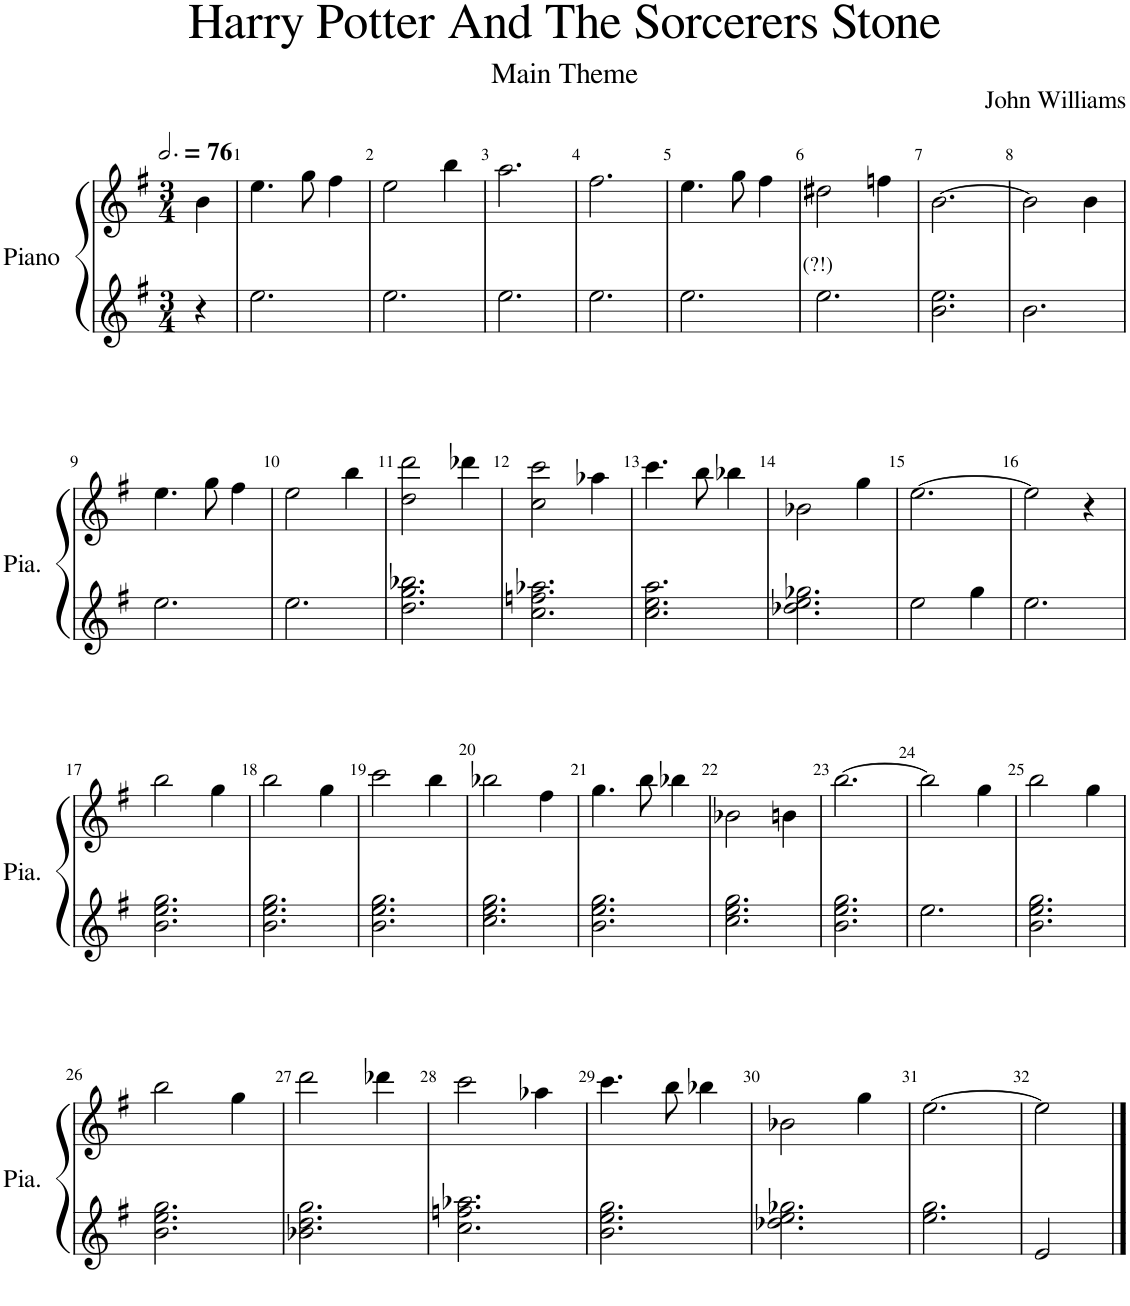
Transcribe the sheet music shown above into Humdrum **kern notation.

**kern	**kern
*part1	*part1
*staff2	*staff1
*I"Piano	*
*I'Pia.	*
*clefG2	*clefG2
*k[f#]	*k[f#]
*M3/4	*M3/4
*MM228	*MM228
=	=
4r	4b\
=1	=1
2.ee\	4.ee\
.	8gg\
.	4ff#\
=2	=2
2.ee\	2ee\
.	4bb\
=3	=3
2.ee\	2.aa\
=4	=4
2.ee\	2.ff#\
=5	=5
2.ee\	4.ee\
.	8gg\
.	4ff#\
=6	=6
!	!LO:TX:b:t=(?!)
2.ee\	2dd#X\
.	4ffn\
=7	=7
2.b\ 2.ee\	[2.b\
=8	=8
2.b\	2b\]
.	4b\
!!LO:LB:g=z
=9	=9
2.ee\	4.ee\
.	8gg\
.	4ff#\
=10	=10
2.ee\	2ee\
.	4bb\
=11	=11
2.dd\ 2.gg\ 2.bb-X\	2dd\ 2ddd\
.	4ddd-X\
=12	=12
2.cc\ 2.ffn\ 2.aa-X\	2cc\ 2ccc\
.	4aa-X\
=13	=13
2.cc\ 2.ee\ 2.aa\	4.ccc\
.	8bb\
.	4bb-X\
=14	=14
2.dd-X\ 2.ee\ 2.gg-X\	2b-X\
.	4gg\
=15	=15
2ee\	[2.ee\
4gg\	.
=16	=16
2.ee\	2ee\]
.	4r
!!LO:LB:g=z
=17	=17
2.b\ 2.ee\ 2.gg\	2bb\
.	4gg\
=18	=18
2.b\ 2.ee\ 2.gg\	2bb\
.	4gg\
=19	=19
2.b\ 2.ee\ 2.gg\	2ccc\
.	4bb\
=20	=20
2.cc\ 2.ee\ 2.gg\	2bb-X\
.	4ff#\
=21	=21
2.b\ 2.ee\ 2.gg\	4.gg\
.	8bb\
.	4bb-X\
=22	=22
2.cc\ 2.ee\ 2.gg\	2b-X\
.	4bn\
=23	=23
2.b\ 2.ee\ 2.gg\	[2.bb\
=24	=24
2.ee\	2bb\]
.	4gg\
=25	=25
2.b\ 2.ee\ 2.gg\	2bb\
.	4gg\
!!LO:LB:g=z
=26	=26
2.b\ 2.ee\ 2.gg\	2bb\
.	4gg\
=27	=27
2.b-X\ 2.dd\ 2.gg\	2ddd\
.	4ddd-X\
=28	=28
2.cc\ 2.ffn\ 2.aa-X\	2ccc\
.	4aa-X\
=29	=29
2.b\ 2.ee\ 2.gg\	4.ccc\
.	8bb\
.	4bb-X\
=30	=30
2.dd-X\ 2.ee\ 2.gg-X\	2b-X\
.	4gg\
=31	=31
2.ee\ 2.gg\	[2.ee\
=32	=32
2e/	2ee\]
==	==
*-	*-
